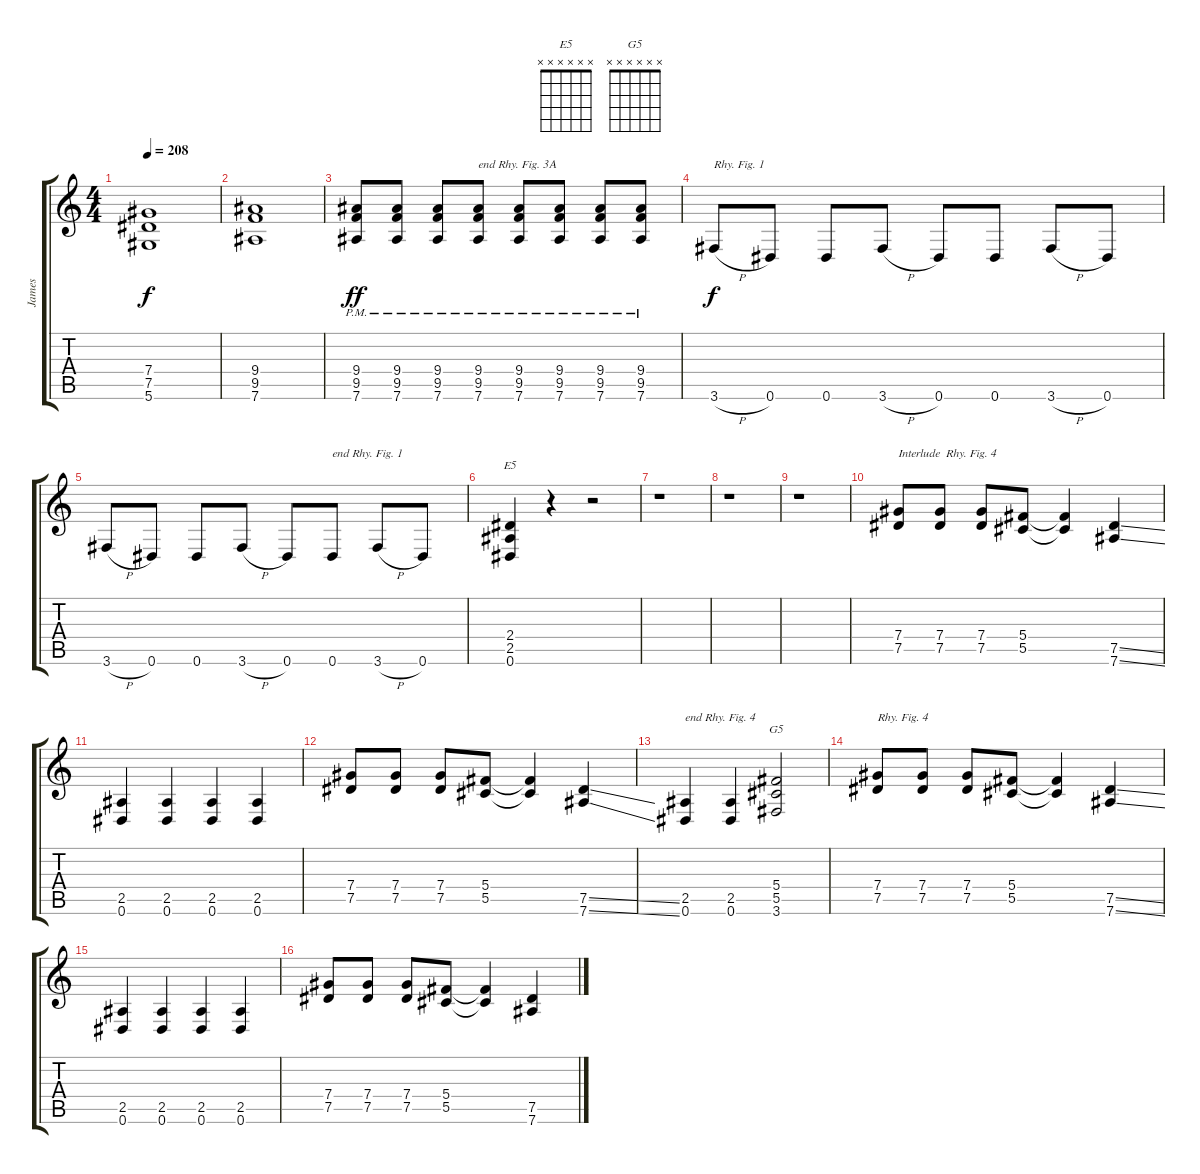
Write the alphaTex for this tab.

\track ("James" "James") {instrument distortionguitar}
\staff {score tabs}
\tuning (Eb4 Bb3 Gb3 Db3 Ab2 Eb2) {hide}
\chord ("E5" x x x x x x)
\chord ("G5" x x x x x x)
\ts (4 4)
\tempo 208
\clef g2
\ks c
(7.4{t} 7.5{t} 5.6{t}).1{dy f} |
(9.4 9.5 7.6).1 |
(9.4 9.5 7.6{pm}).8{dy ff} (9.4 9.5 7.6{pm}).8 (9.4 9.5 7.6{pm}).8 (9.4 9.5 7.6{pm}).8{txt "end Rhy. Fig. 3A"} (9.4 9.5 7.6{pm}).8 (9.4 9.5 7.6{pm}).8 (9.4 9.5 7.6{pm}).8 (9.4 9.5 7.6{pm}).8 |
3.6{h}.8{txt "Rhy. Fig. 1" dy f} 0.6.8 0.6.8 3.6{h}.8 0.6.8 0.6.8 3.6{h}.8 0.6.8 |
3.6{h}.8 0.6.8 0.6.8 3.6{h}.8 0.6.8 0.6.8{txt "end Rhy. Fig. 1"} 3.6{h}.8 0.6.8 |
(2.4 2.5 0.6).4{ch "E5"} r.4 r.2 |
r.1 |
r.1 |
r.1 |
(7.4 7.5).8{txt "Interlude  Rhy. Fig. 4"} (7.4 7.5).8 (7.4 7.5).8 (5.4 5.5).8 (5.4{t} 5.5{t}).4 (7.5{ss} 7.6{ss}).4 |
(2.5 0.6).4 (2.5 0.6).4 (2.5 0.6).4 (2.5 0.6).4 |
(7.4 7.5).8 (7.4 7.5).8 (7.4 7.5).8 (5.4 5.5).8 (5.4{t} 5.5{t}).4 (7.5{ss} 7.6{ss}).4 |
(2.5 0.6).4{txt "end Rhy. Fig. 4"} (2.5 0.6).4 (5.4 5.5 3.6).2{ch "G5"} |
(7.4 7.5).8{txt "Rhy. Fig. 4"} (7.4 7.5).8 (7.4 7.5).8 (5.4 5.5).8 (5.4{t} 5.5{t}).4 (7.5{ss} 7.6{ss}).4 |
(2.5 0.6).4 (2.5 0.6).4 (2.5 0.6).4 (2.5 0.6).4 |
(7.4 7.5).8 (7.4 7.5).8 (7.4 7.5).8 (5.4 5.5).8 (5.4{t} 5.5{t}).4 (7.5{ss} 7.6{ss}).4
